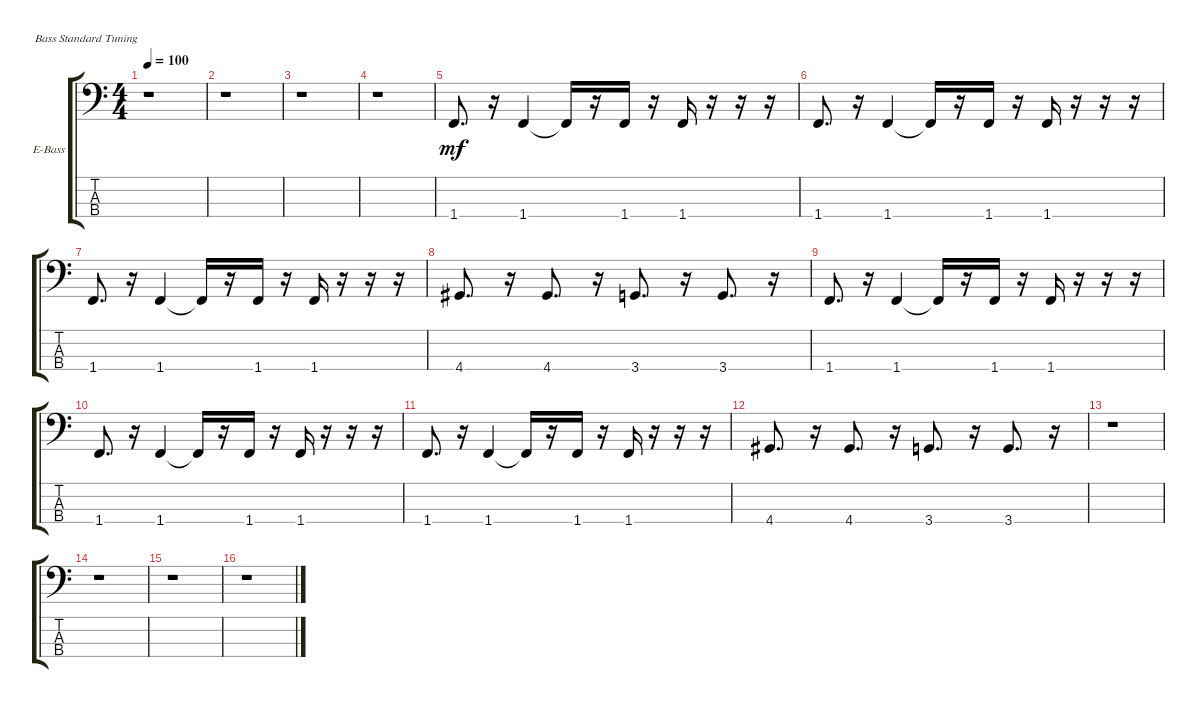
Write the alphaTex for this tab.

\bracketExtendMode groupsimilarinstruments
\firstSystemTrackNameOrientation horizontal
\otherSystemsTrackNameOrientation horizontal
\track ("Staff-1" "E-Bass") {instrument electricbassfinger}
\staff {score tabs}
\tuning (G2 D2 A1 E1)
\ts (4 4)
\tempo 100
\clef f4
\ks c
r.1{dy mf} |
r.1 |
r.1 |
r.1 |
1.4.8{d} r.16 1.4.4 1.4{t}.16 r.16 1.4.16 r.16 1.4.16 r.16 r.16 r.16 |
1.4.8{d} r.16 1.4.4 1.4{t}.16 r.16 1.4.16 r.16 1.4.16 r.16 r.16 r.16 |
1.4.8{d} r.16 1.4.4 1.4{t}.16 r.16 1.4.16 r.16 1.4.16 r.16 r.16 r.16 |
4.4.8{d} r.16 4.4.8{d} r.16 3.4.8{d} r.16 3.4.8{d} r.16 |
1.4.8{d} r.16 1.4.4 1.4{t}.16 r.16 1.4.16 r.16 1.4.16 r.16 r.16 r.16 |
1.4.8{d} r.16 1.4.4 1.4{t}.16 r.16 1.4.16 r.16 1.4.16 r.16 r.16 r.16 |
1.4.8{d} r.16 1.4.4 1.4{t}.16 r.16 1.4.16 r.16 1.4.16 r.16 r.16 r.16 |
4.4.8{d} r.16 4.4.8{d} r.16 3.4.8{d} r.16 3.4.8{d} r.16 |
r.1 |
r.1 |
r.1 |
r.1
